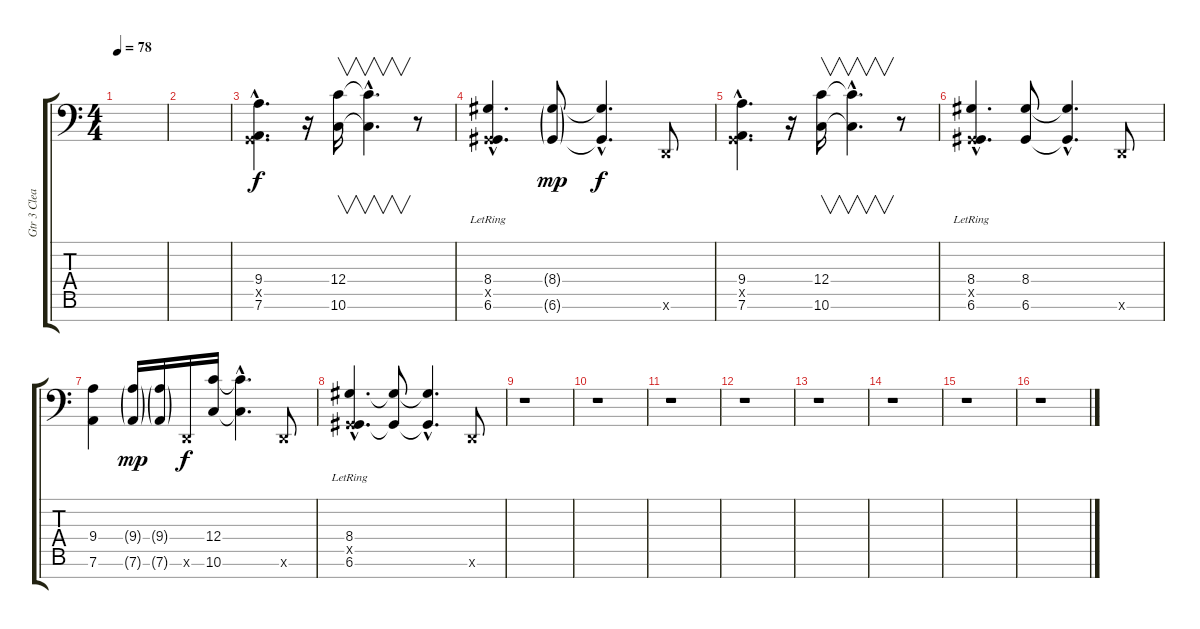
\track ("Gtr 3 Clean w/harmonizer effect" "Gtr 3 Clea") {instrument lead2sawtooth}
\staff {score tabs}
\tuning (D4 A3 F3 C3 G2 D2 A1) {hide}
\ts (4 4)
\tempo 78
\clef f4
\ks c
|
|
(9.4{hac} 0.5{hac x} 7.6{hac}).4{d} r.16 (12.4 10.6).16{v} (12.4{hac t} 10.6{hac t}).4{v d} r.8 |
(8.4{hac lr} 0.5{hac x} 6.6{hac lr}).4{d} (8.4{g} 6.6{g}).8{dy mp} (8.4{hac t} 6.6{hac t}).4{d dy f} 0.6{x}.8 |
(9.4{hac} 0.5{hac x} 7.6{hac}).4{d} r.16 (12.4 10.6).16{v} (12.4{hac t} 10.6{hac t}).4{v d} r.8 |
(8.4{hac lr} 0.5{hac x} 6.6{hac lr}).4{d} (8.4 6.6).8 (8.4{hac t} 6.6{hac t}).4{d} 0.6{x}.8 |
(9.4 7.6).4 (9.4{g} 7.6{g}).16{dy mp} (9.4{g} 7.6{g}).16 0.6{x}.16{dy f} (12.4 10.6).16 (12.4{hac t} 10.6{hac t}).4{d} 0.6{x}.8 |
(8.4{hac lr} 0.5{hac x} 6.6{hac lr}).4{d} (8.4{t} 6.6{t}).8 (8.4{hac t} 6.6{hac t}).4{d} 0.6{x}.8 |
r.1 |
r.1 |
r.1 |
r.1 |
r.1 |
r.1 |
r.1 |
r.1
